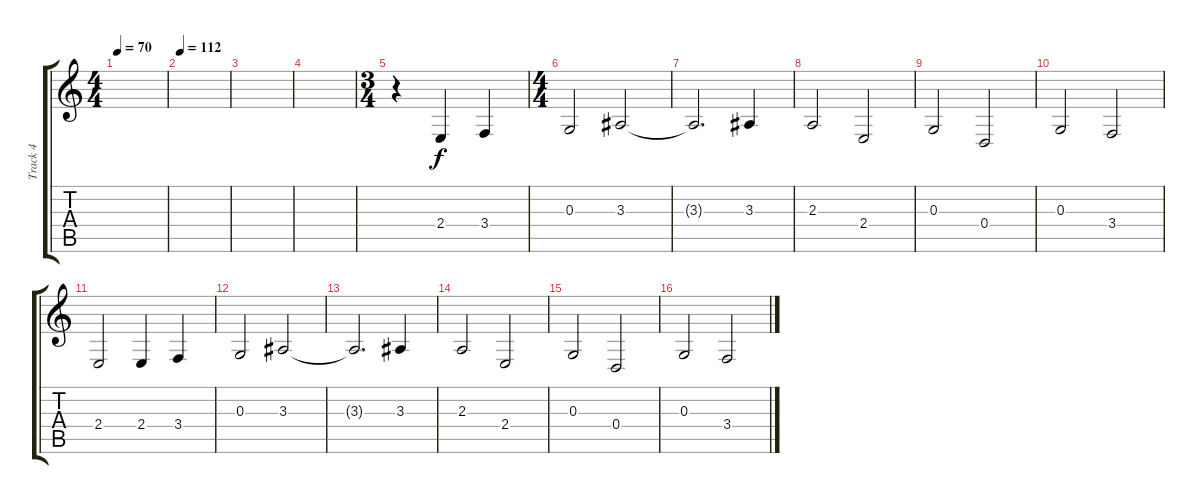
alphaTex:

\track ("Track 4" "Track 4") {instrument violin}
\staff {score tabs}
\tuning (E4 B3 G3 D3 A2 E2) {hide}
\ts (4 4)
\tempo 70
\clef g2
\ks c
|
\tempo 112
|
|
|
\ts (3 4)
r.4 2.4.4 3.4.4 |
\ts (4 4)
0.3.2 3.3.2 |
3.3{t}.2{d} 3.3.4 |
2.3.2 2.4.2 |
0.3.2 0.4.2 |
0.3.2 3.4.2 |
2.4.2 2.4.4 3.4.4 |
0.3.2 3.3.2 |
3.3{t}.2{d} 3.3.4 |
2.3.2 2.4.2 |
0.3.2 0.4.2 |
0.3.2 3.4.2
